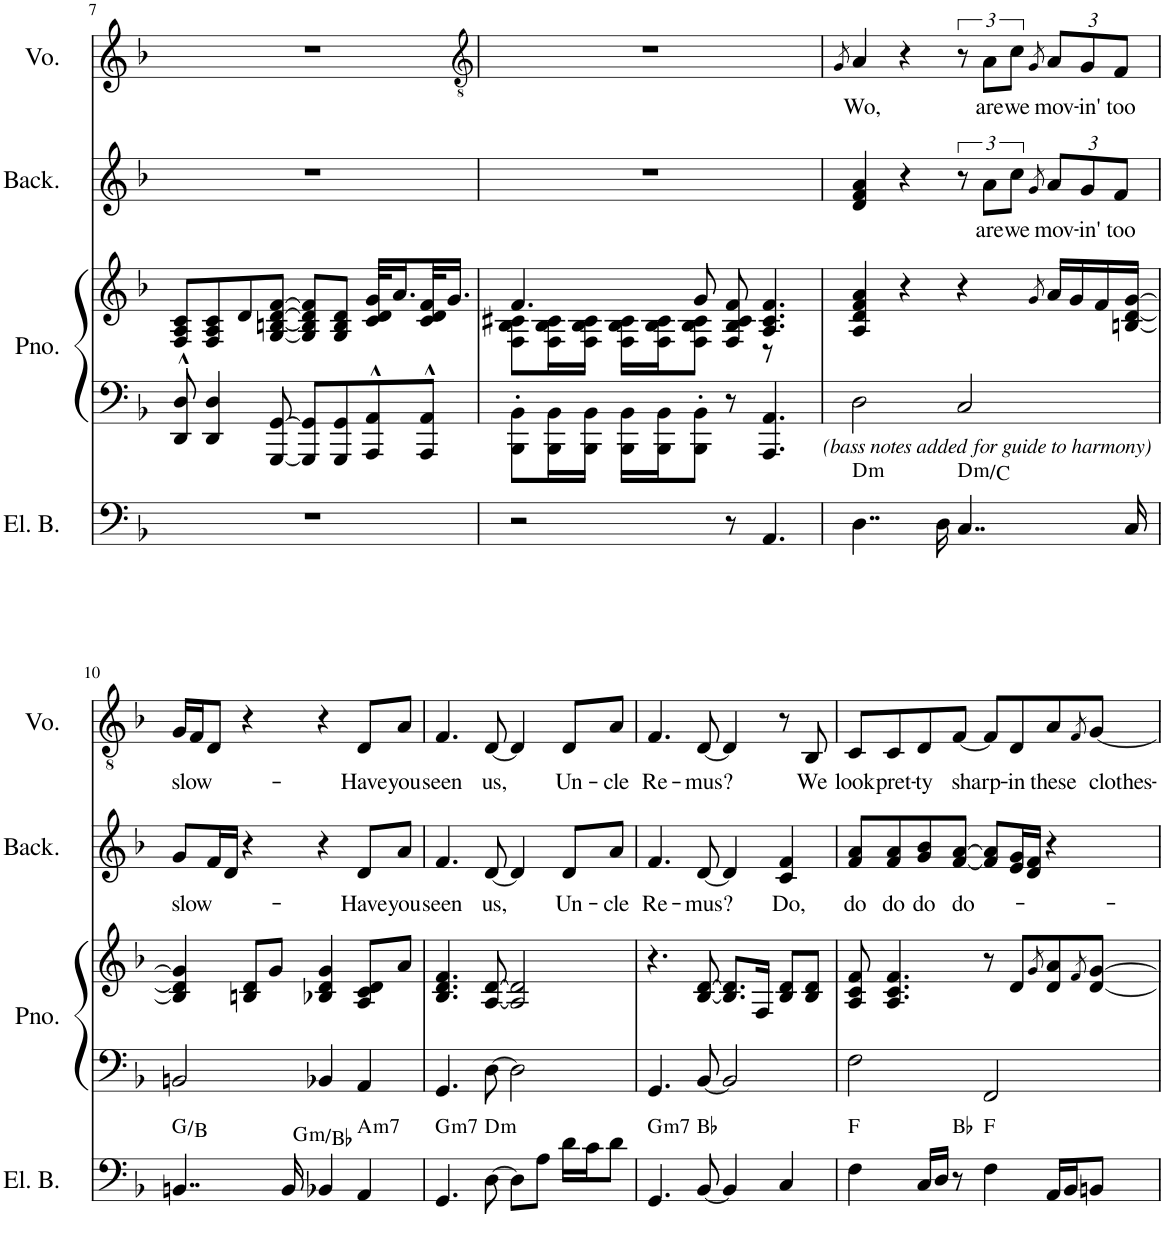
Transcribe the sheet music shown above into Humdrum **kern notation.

**kern	**harte	**kern	**kern	**kern	**text	**kern	**text
*part4	*part4	*part3	*part3	*part2	*part2	*part1	*part1
*staff5	*	*staff4	*staff3	*staff2	*staff2	*staff1	*staff1
*I"5-str. Electric Bass	*	*I"Piano	*	*I"Backup Singers	*	*I"Voice	*
*I'El. B.	*	*I'Pno.	*	*I'Back.	*	*I'Vo.	*
!!LO:PB:g=z
*clefF4	*	*clefF4	*clefG2	*clefG2	*	*clefG2	*
*Trd7c12	*	*	*	*	*	*	*
*k[b-]	*	*k[b-]	*k[b-]	*k[b-]	*	*k[b-]	*
*M4/4	*	*M4/4	*M4/4	*M4/4	*	*M4/4	*
=7	=7	=7	=7	=7	=7	=7	=7
1r	.	8DD/^^ 8D/^^	8F/ 8A/ 8c/L	1r	.	1r	.
.	.	4DD/ 4D/	8F/ 8A/ 8c/	.	.	.	.
.	.	.	8d/	.	.	.	.
.	.	[8GGG/ [8GG/	[8G/ [8Bn/ [8d/ [8f/J	.	.	.	.
.	.	8GGG/] 8GG/]L	8G/] 8B/] 8d/] 8f/]L	.	.	.	.
.	.	8GGG/ 8GG/	8G/ 8B/ 8d/J	.	.	.	.
.	.	8AAA/^^ 8AA/^^	32c/ 32d/ 32g/KLL	.	.	.	.
.	.	.	16.a/	.	.	.	.
.	.	8AAA/^^ 8AA/^^J	32c/ 32d/ 32f/K	.	.	.	.
.	.	.	16.g/JJ	.	.	.	.
=8	=8	=8	=8	=8	=8	=8	=8
*	*	*	*	*	*	*clefGv2	*
*	*	*	*^	*	*	*	*
2r	.	8BBB-\' 8BB-\'L	4.f/	8F\ 8B-\ 8c#X\L	1r	.	1r	.
.	.	16BBB-\ 16BB-\L	.	16F\ 16B-\ 16c#\L	.	.	.	.
.	.	16BBB-\ 16BB-\JJ	.	16F\ 16B-\ 16c#\JJ	.	.	.	.
.	.	16BBB-\ 16BB-\LL	.	16F\ 16B-\ 16c#\LL	.	.	.	.
.	.	16BBB-\ 16BB-\J	.	16F\ 16B-\ 16c#\J	.	.	.	.
.	.	8BBB-\' 8BB-\'J	8g/	8F\ 8B-\ 8c#\J	.	.	.	.
8r	.	8r	8ryy	8F/ 8B-/ 8c#/ 8f/	.	.	.	.
4.AA/	.	4.AAA/ 4.AA/	4.A/ 4.c#X/ 4.f/	8r	.	.	.	.
.	.	.	.	4ryy	.	.	.	.
*	*	*	*v	*v	*	*	*	*
=9	=9	=9	=9	=9	=9	=9	=9
.	.	.	.	.	.	8qG/	.
!	!	!LO:TX:b:i:t=(bass notes added for guide to harmony)	!	!	!	!	!
!	!LO:H:kt=m	!	!	!	!	!	!LO:LY:b
4..D\	D:min	2D\	4A/ 4d/ 4f/ 4a/	4d/ 4f/ 4a/	.	4A/	Wo,
.	.	.	4r	4r	.	4r	.
16D\	.	.	.	.	.	.	.
!	!LO:H:kt=m	!	!	!	!	!	!
4..C/	D:min/b7	2C/	4r	12r	.	12r	.
!	!	!	!	!	!LO:LY:b	!	!LO:LY:b
.	.	.	.	12a\L	are	12A\L	are
!	!	!	!	!	!LO:LY:b	!	!LO:LY:b
.	.	.	.	12cc\J	we	12c\J	we
.	.	.	8qg/	8qg/	.	8qG/	.
*	*	*	*	*Xbrackettup	*	*	*
!	!	!	!	!	!LO:LY:b	!	!
*	*	*	*	*	*	*Xbrackettup	*
!	!	!	!	!	!	!	!LO:LY:b
.	.	.	16a/LL	12a/L	mov-	12A/L	mov-
.	.	.	16g/	.	.	.	.
!	!	!	!	!	!LO:LY:b	!	!LO:LY:b
.	.	.	.	12g/	-in'	12G/	-in'
.	.	.	16f/	.	.	.	.
!	!	!	!	!	!LO:LY:b	!	!LO:LY:b
.	.	.	.	12f/J	too	12F/J	too
16C/	.	.	[16Bn/ [16d/ [16g/JJ	.	.	.	.
!!LO:LB:g=z
=10	=10	=10	=10	=10	=10	=10	=10
!	!	!	!	!	!LO:LY:b	!	!LO:LY:b
4..BBn/	G:maj/3	2BBn/	4B/] 4d/] 4g/]	8g/L	slow-	16G/LL	slow-
.	.	.	.	.	.	16F/J	.
.	.	.	.	16f/L	.	8D/J	.
.	.	.	.	16d/JJ	.	.	.
.	.	.	8Bn/ 8d/L	4r	.	4r	.
.	.	.	8g/J	.	.	.	.
16BB/	.	.	.	.	.	.	.
!	!LO:H:kt=m	!	!	!	!	!	!
4BB-X/	G:min/b3	4BB-X/	4B-X/ 4d/ 4g/	4r	.	4r	.
!	!LO:H:kt=m7	!	!	!	!LO:LY:b	!	!LO:LY:b
4AA/	A:min7	4AA/	8A/ 8c/ 8d/L	8d/L	-Have	8D/L	-Have
!	!	!	!	!	!LO:LY:b	!	!LO:LY:b
.	.	.	8a/J	8a/J	you	8A/J	you
=11	=11	=11	=11	=11	=11	=11	=11
!	!LO:H:kt=m7	!	!	!	!LO:LY:b	!	!LO:LY:b
4.GG/	G:min7	4.GG/	4.B-/ 4.d/ 4.f/	4.f/	seen	4.F/	seen
!	!LO:H:kt=m	!	!	!	!LO:LY:b	!	!LO:LY:b
[8D\	D:min	[8D\	[8A/ [8d/	[8d/	us,	[8D/	us,
8D\L]	.	2D\]	2A/] 2d/]	4d/]	.	4D/]	.
8A\J	.	.	.	.	.	.	.
!	!	!	!	!	!LO:LY:b	!	!LO:LY:b
16d\LL	.	.	.	8d/L	Un-	8D/L	Un-
16c\J	.	.	.	.	.	.	.
!	!	!	!	!	!LO:LY:b	!	!LO:LY:b
8d\J	.	.	.	8a/J	-cle	8A/J	-cle
=12	=12	=12	=12	=12	=12	=12	=12
!	!LO:H:kt=m7	!	!	!	!LO:LY:b	!	!LO:LY:b
4.GG/	G:min7	4.GG/	4.r	4.f/	Re-	4.F/	Re-
!	!	!	!	!	!LO:LY:b	!	!LO:LY:b
[8BB-/	Bb:maj	[8BB-/	[8B-/ [8d/	[8d/	-mus?	[8D/	-mus?
4BB-/]	.	2BB-/]	8.B-/] 8.d/]L	4d/]	.	4D/]	.
.	.	.	16F/Jk	.	.	.	.
!	!	!	!	!	!LO:LY:b	!	!
4C/	.	.	8B-/ 8d/L	4c/ 4f/	Do,	8r	.
!	!	!	!	!	!	!	!LO:LY:b
.	.	.	8B-/ 8d/J	.	.	8BB-/	We
=13	=13	=13	=13	=13	=13	=13	=13
!	!	!	!	!	!LO:LY:b	!	!LO:LY:b
4F\	F:maj	2F\	8A/ 8c/ 8f/	8f/ 8a/L	do	8C/L	look
!	!	!	!	!	!LO:LY:b	!	!LO:LY:b
.	.	.	4.A/ 4.c/ 4.f/	8f/ 8a/	do	8C/	pret-
!	!	!	!	!	!LO:LY:b	!	!LO:LY:b
16C/LL	.	.	.	8g/ 8b-/	do	8D/	-ty
16D/JJ	.	.	.	.	.	.	.
!	!	!	!	!	!LO:LY:b	!	!LO:LY:b
8r	Bb:maj	.	.	[8f/ [8a/J	do-	[8F/J	sharp-
4F\	F:maj	2FF/	8r	8f/] 8a/]L	.	8F/L]	.
!	!	!	!	!	!	!	!LO:LY:b
.	.	.	8d/L	16e/ 16g/L	.	8D/	-in
.	.	.	.	16d/ 16f/JJ	.	.	.
.	.	.	8qg/	.	.	.	.
!	!	!	!	!	!	!	!LO:LY:b
16AA/LL	.	.	8d/ 8a/	4r	.	8A/	these
16BB-/J	.	.	.	.	.	.	.
.	.	.	8qf/	.	.	8qF/	.
!	!	!	!	!	!	!	!LO:LY:b
8BBn/J	.	.	[8d/ [8g/J	.	.	[8G/J	clothes-
=	=	=	=	=	=	=	=
*-	*-	*-	*-	*-	*-	*-	*-
